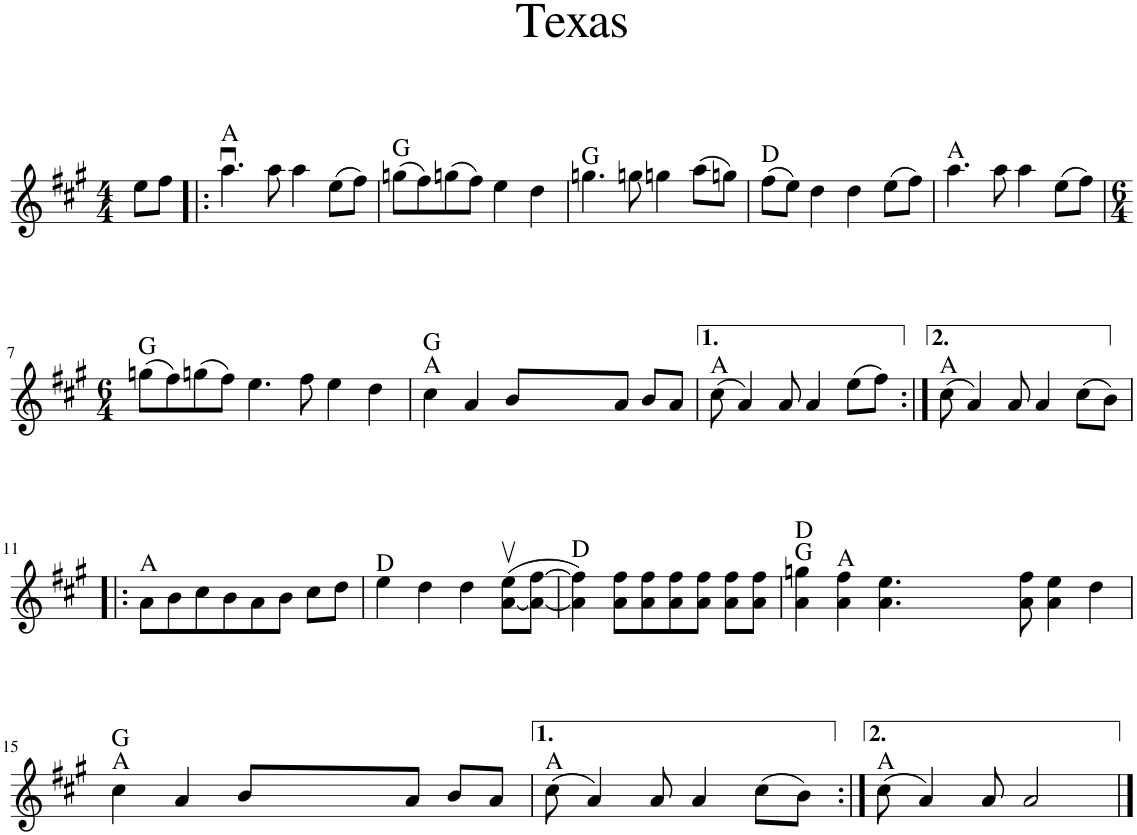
**kern	**harte
*part1	*part1
*staff1	*
*I"Violin	*
*I'Vln	*
*clefG2	*
*k[f#c#g#]	*
*M4/4	*
=1	=1
8ee\L	.
8ff#\J	.
=2!|:	=2!|:
4.aau\	A:maj
8aa\	.
4aa\	.
(8ee\L	.
8ff#\J)	.
=3	=3
(8ggn\L	G:maj
8ff#\)	.
(8ggn\	.
8ff#\J)	.
4ee\	.
4dd\	.
=4	=4
4.ggn\	G:maj
8ggn\	.
4ggn\	.
(8aa\L	.
8ggn\J)	.
=5	=5
(8ff#\L	D:maj
8ee\J)	.
4dd\	.
4dd\	.
(8ee\L	.
8ff#\J)	.
=6	=6
4.aa\	A:maj
8aa\	.
4aa\	.
(8ee\L	.
8ff#\J)	.
!!LO:LB:g=z
=7	=7
*M6/4	*
(8ggn\L	G:maj
8ff#\)	.
(8ggn\	.
8ff#\J)	.
4.ee\	.
8ff#\	.
4ee\	.
4dd\	.
=8	=8
4cc#\	A:maj G:maj
4a/	.
8b/L	.
8a/J	.
8b/L	.
8a/J	.
=9	=9
(8cc#\	A:maj
4a/)	.
8a/	.
4a/	.
(8ee\L	.
8ff#\J)	.
=10:|!	=10:|!
(8cc#\	A:maj
4a/)	.
8a/	.
4a/	.
(8cc#\L	.
8b\J)	.
!!LO:LB:g=z
=11!|:	=11!|:
8a\L	A:maj
8b\	.
8cc#\	.
8b\	.
8a\	.
8b\J	.
8cc#\L	.
8dd\J	.
=12	=12
4ee\	D:maj
4dd\	.
4dd\	.
([8a\v 8ee\vL	.
8a\_ [8ff#\J	.
=13	=13
4a\] 4ff#\])	D:maj
8a\ 8ff#\L	.
8a\ 8ff#\	.
8a\ 8ff#\	.
8a\ 8ff#\J	.
8a\ 8ff#\L	.
8a\ 8ff#\J	.
=14	=14
4a\ 4ggn\	G:maj D:maj
4a\ 4ff#\	A:maj
4.a\ 4.ee\	.
8a\ 8ff#\	.
4a\ 4ee\	.
4dd\	.
!!LO:LB:g=z
=15	=15
4cc#\	A:maj G:maj
4a/	.
8b/L	.
8a/J	.
8b/L	.
8a/J	.
=16	=16
(8cc#\	A:maj
4a/)	.
8a/	.
4a/	.
(8cc#\L	.
8b\J)	.
=17:|!	=17:|!
(8cc#\	A:maj
4a/)	.
8a/	.
2a/	.
==	==
*-	*-
